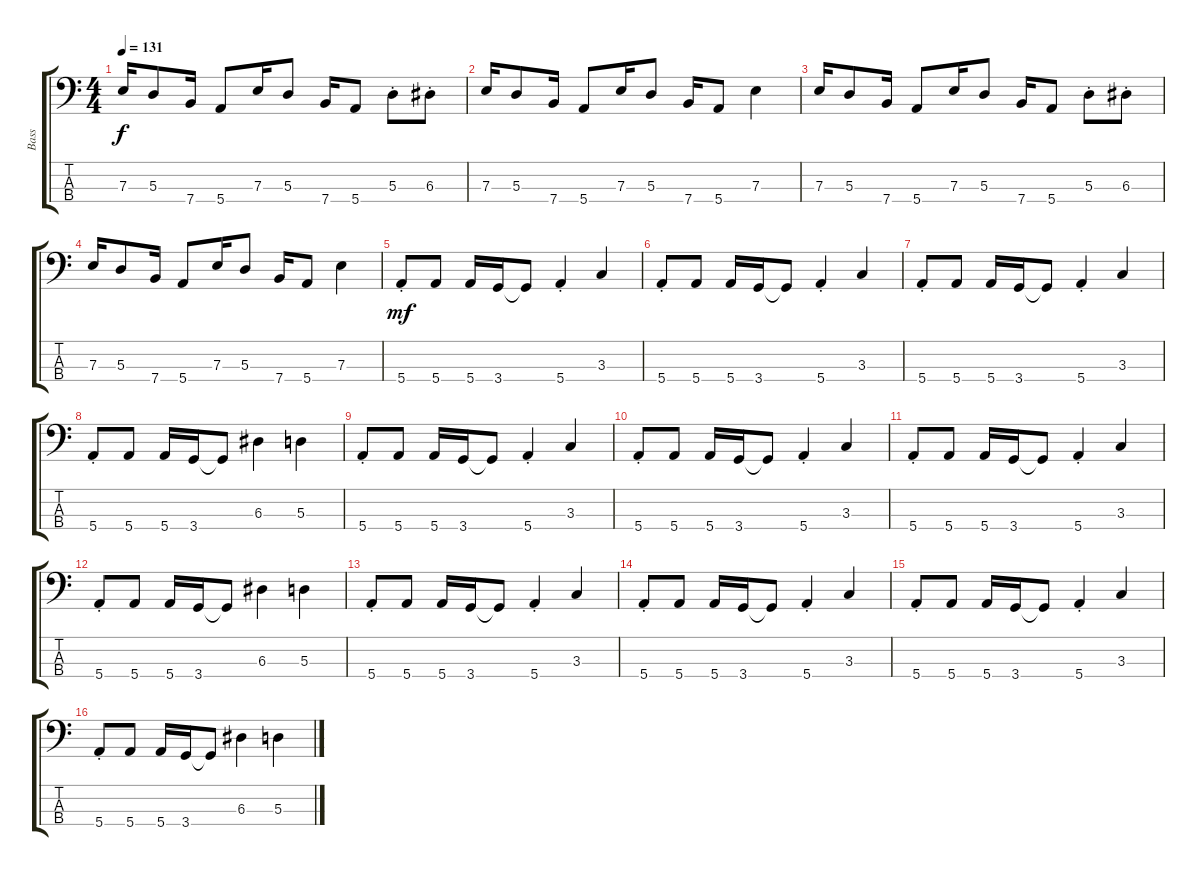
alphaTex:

\track ("Bass" "Bass") {instrument electricbassfinger}
\staff {score tabs}
\tuning (G2 D2 A1 E1) {hide}
\ts (4 4)
\tempo 131
\clef f4
\ks c
7.3.16{dy f} 5.3.8 7.4.16 5.4.8 7.3.16 5.3.8 7.4.16 5.4.8 5.3{st}.8 6.3{st}.8 |
7.3.16 5.3.8 7.4.16 5.4.8 7.3.16 5.3.8 7.4.16 5.4.8 7.3.4 |
7.3.16 5.3.8 7.4.16 5.4.8 7.3.16 5.3.8 7.4.16 5.4.8 5.3{st}.8 6.3{st}.8 |
7.3.16 5.3.8 7.4.16 5.4.8 7.3.16 5.3.8 7.4.16 5.4.8 7.3.4 |
5.4{st}.8{dy mf} 5.4.8 5.4.16 3.4.16 3.4{t}.8 5.4{st}.4 3.3.4 |
5.4{st}.8 5.4.8 5.4.16 3.4.16 3.4{t}.8 5.4{st}.4 3.3.4 |
5.4{st}.8 5.4.8 5.4.16 3.4.16 3.4{t}.8 5.4{st}.4 3.3.4 |
5.4{st}.8 5.4.8 5.4.16 3.4.16 3.4{t}.8 6.3.4 5.3.4 |
5.4{st}.8 5.4.8 5.4.16 3.4.16 3.4{t}.8 5.4{st}.4 3.3.4 |
5.4{st}.8 5.4.8 5.4.16 3.4.16 3.4{t}.8 5.4{st}.4 3.3.4 |
5.4{st}.8 5.4.8 5.4.16 3.4.16 3.4{t}.8 5.4{st}.4 3.3.4 |
5.4{st}.8 5.4.8 5.4.16 3.4.16 3.4{t}.8 6.3.4 5.3.4 |
5.4{st}.8 5.4.8 5.4.16 3.4.16 3.4{t}.8 5.4{st}.4 3.3.4 |
5.4{st}.8 5.4.8 5.4.16 3.4.16 3.4{t}.8 5.4{st}.4 3.3.4 |
5.4{st}.8 5.4.8 5.4.16 3.4.16 3.4{t}.8 5.4{st}.4 3.3.4 |
5.4{st}.8 5.4.8 5.4.16 3.4.16 3.4{t}.8 6.3.4 5.3.4
